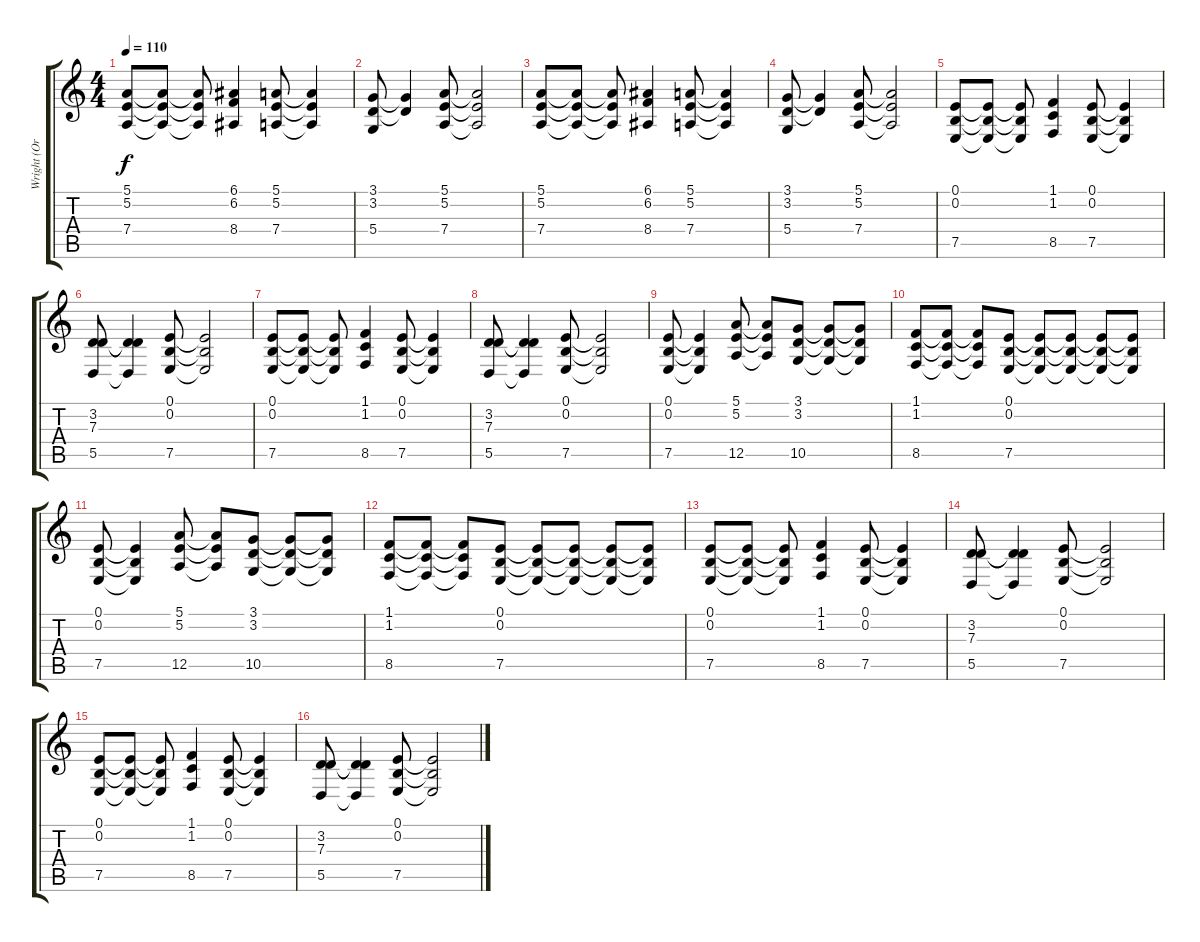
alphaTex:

\track ("Wright (Organ)" "Wright (Or") {instrument drawbarorgan}
\staff {score tabs}
\tuning (E4 B3 G3 D3 A2 E2) {hide}
\ts (4 4)
\tempo 110
\clef g2
\ks c
(5.1 5.2 7.4).8{dy f} (5.1{t} 5.2{t} 7.4{t}).8 (5.1{t} 5.2{t} 7.4{t}).8 (6.1 6.2 8.4).4 (5.1 5.2 7.4).8 (5.1{t} 5.2{t} 7.4{t}).4 |
(3.1 3.2 5.4).8 (3.1{t} 3.2{t}).4 (5.1 5.2 7.4).8 (5.1{t} 5.2{t} 7.4{t}).2 |
(5.1 5.2 7.4).8 (5.1{t} 5.2{t} 7.4{t}).8 (5.1{t} 5.2{t} 7.4{t}).8 (6.1 6.2 8.4).4 (5.1 5.2 7.4).8 (5.1{t} 5.2{t} 7.4{t}).4 |
(3.1 3.2 5.4).8 (3.1{t} 3.2{t}).4 (5.1 5.2 7.4).8 (5.1{t} 5.2{t} 7.4{t}).2 |
(0.1 0.2 7.5).8 (0.1{t} 0.2{t} 7.5{t}).8 (0.1{t} 0.2{t} 7.5{t}).8 (1.1 1.2 8.5).4 (0.1 0.2 7.5).8 (0.1{t} 0.2{t} 7.5{t}).4 |
(3.2 7.3 5.5).8 (3.2{t} 7.3{t} 5.5{t}).4 (0.1 0.2 7.5).8 (0.1{t} 0.2{t} 7.5{t}).2 |
(0.1 0.2 7.5).8 (0.1{t} 0.2{t} 7.5{t}).8 (0.1{t} 0.2{t} 7.5{t}).8 (1.1 1.2 8.5).4 (0.1 0.2 7.5).8 (0.1{t} 0.2{t} 7.5{t}).4 |
(3.2 7.3 5.5).8 (3.2{t} 7.3{t} 5.5{t}).4 (0.1 0.2 7.5).8 (0.1{t} 0.2{t} 7.5{t}).2 |
(0.1 0.2 7.5).8 (0.1{t} 0.2{t} 7.5{t}).4 (5.1 5.2 12.5).8 (5.1{t} 5.2{t} 12.5{t}).8 (3.1 3.2 10.5).8 (3.1{t} 3.2{t} 10.5{t}).8 (3.1{t} 3.2{t} 10.5{t}).8 |
(1.1 1.2 8.5).8 (1.1{t} 1.2{t} 8.5{t}).8 (1.1{t} 1.2{t} 8.5{t}).8 (0.1 0.2 7.5).8 (0.1{t} 0.2{t} 7.5{t}).8 (0.1{t} 0.2{t} 7.5{t}).8 (0.1{t} 0.2{t} 7.5{t}).8 (0.1{t} 0.2{t} 7.5{t}).8 |
(0.1 0.2 7.5).8 (0.1{t} 0.2{t} 7.5{t}).4 (5.1 5.2 12.5).8 (5.1{t} 5.2{t} 12.5{t}).8 (3.1 3.2 10.5).8 (3.1{t} 3.2{t} 10.5{t}).8 (3.1{t} 3.2{t} 10.5{t}).8 |
(1.1 1.2 8.5).8 (1.1{t} 1.2{t} 8.5{t}).8 (1.1{t} 1.2{t} 8.5{t}).8 (0.1 0.2 7.5).8 (0.1{t} 0.2{t} 7.5{t}).8 (0.1{t} 0.2{t} 7.5{t}).8 (0.1{t} 0.2{t} 7.5{t}).8 (0.1{t} 0.2{t} 7.5{t}).8 |
(0.1 0.2 7.5).8 (0.1{t} 0.2{t} 7.5{t}).8 (0.1{t} 0.2{t} 7.5{t}).8 (1.1 1.2 8.5).4 (0.1 0.2 7.5).8 (0.1{t} 0.2{t} 7.5{t}).4 |
(3.2 7.3 5.5).8 (3.2{t} 7.3{t} 5.5{t}).4 (0.1 0.2 7.5).8 (0.1{t} 0.2{t} 7.5{t}).2 |
(0.1 0.2 7.5).8 (0.1{t} 0.2{t} 7.5{t}).8 (0.1{t} 0.2{t} 7.5{t}).8 (1.1 1.2 8.5).4 (0.1 0.2 7.5).8 (0.1{t} 0.2{t} 7.5{t}).4 |
(3.2 7.3 5.5).8 (3.2{t} 7.3{t} 5.5{t}).4 (0.1 0.2 7.5).8 (0.1{t} 0.2{t} 7.5{t}).2
